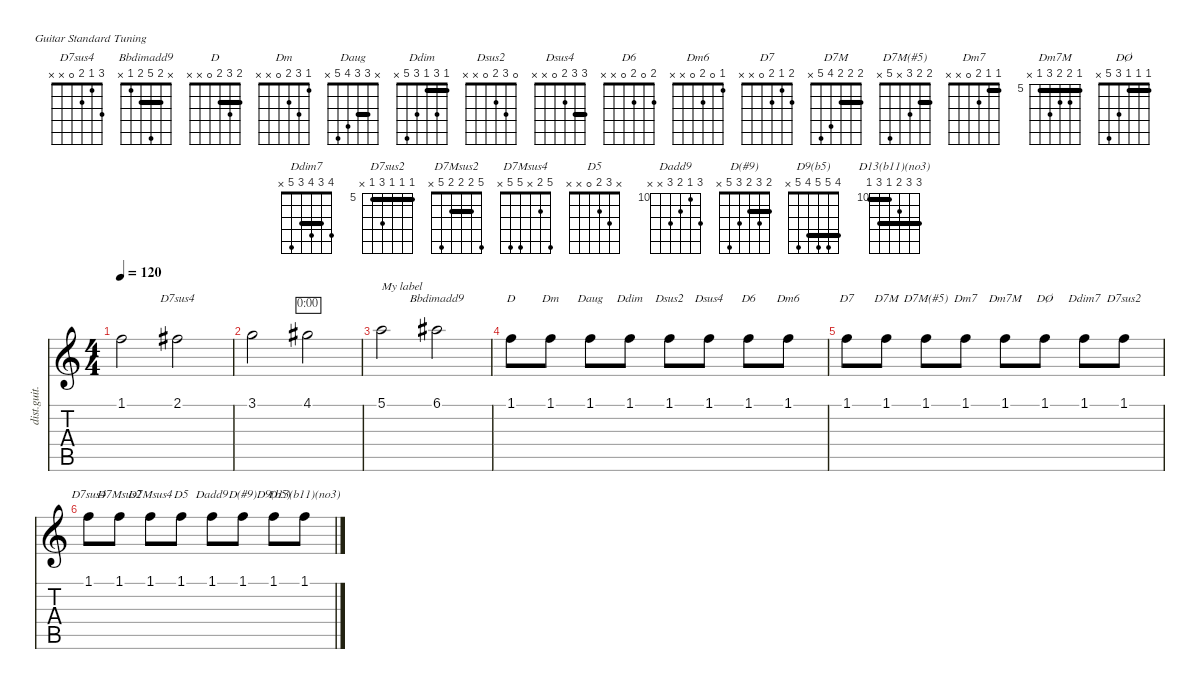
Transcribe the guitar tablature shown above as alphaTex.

\defaultSystemsLayout 4
\hideDynamics
\bracketExtendMode nobrackets
\otherSystemsTrackNameOrientation horizontal
\track ("Distortion Guitar" "dist.guit.") {instrument distortionguitar}
\staff {score tabs}
\tuning (E4 B3 G3 D3 A2 E2)
\chord ("D7sus4" 3 1 2 x 5 x)
\chord ("Bbdimadd9" x 2 5 2 1 x) {barre 2}
\chord ("D" 2 3 2 0 x x) {showfingering false barre 2}
\chord ("Dm" 1 3 2 0 x x) {showfingering false}
\chord ("Daug" x 3 3 4 5 x) {showfingering false barre 3}
\chord ("Ddim" 1 3 1 3 5 x) {showfingering false barre 1}
\chord ("Dsus2" 0 3 2 0 x x) {showfingering false}
\chord ("Dsus4" 3 3 2 0 x x) {showfingering false barre 3}
\chord ("D6" 2 0 2 0 x x) {showfingering false}
\chord ("Dm6" 1 0 2 0 x x) {showfingering false}
\chord ("D7" 2 1 2 0 x x) {showfingering false}
\chord ("D7M" 2 2 2 4 5 x) {showfingering false barre (2 2)}
\chord ("D7M(#5)" 2 2 3 x 5 x) {showfingering false barre 2}
\chord ("Dm7" 1 1 2 0 x x) {showfingering false barre 1}
\chord ("Dm7M" 5 6 6 7 5 x) {firstfret 5 showfingering false barre 5}
\chord ("DØ" 1 1 1 3 5 x) {showfingering false barre (1 1)}
\chord ("Ddim7" 4 3 4 3 5 x) {showfingering false barre 3}
\chord ("D7sus2" 5 5 5 7 5 x) {firstfret 5 showfingering false barre (5 5 5)}
\chord ("D7sus4" 3 1 2 0 x x) {showfingering false}
\chord ("D7Msus2" 5 2 2 2 5 x) {showfingering false barre (2 2)}
\chord ("D7Msus4" 5 2 x 5 5 x) {showfingering false}
\chord ("D5" x 3 2 0 x x) {showfingering false}
\chord ("Dadd9" 12 10 11 12 x x) {firstfret 10 showfingering false}
\chord ("D(#9)" 2 3 2 3 5 x) {showfingering false barre 2}
\chord ("D9(b5)" 4 5 5 4 5 x) {showfingering false barre 4}
\chord ("D13(b11)(no3)" 12 12 11 10 12 10) {firstfret 10 showfingering false barre (10 12)}
\ts (4 4)
\tempo 120
\clef g2
\ks c
1.1.2{dy mf instrument distortionguitar beam Down} 2.1{acc #}.2{ch "D7sus4" beam Down} |
3.1.2{beam Down} 4.1{acc #}.2{beam Down timer} |
5.1.2{txt "My label" beam Down} 6.1{acc #}.2{ch "Bbdimadd9" beam Down} |
1.1.8{ch "D" beam Down} 1.1.8{ch "Dm" beam Down} 1.1.8{ch "Daug" beam Down} 1.1.8{ch "Ddim" beam Down} 1.1.8{ch "Dsus2" beam Down} 1.1.8{ch "Dsus4" beam Down} 1.1.8{ch "D6" beam Down} 1.1.8{ch "Dm6" beam Down} |
1.1.8{ch "D7" beam Down} 1.1.8{ch "D7M" beam Down} 1.1.8{ch "D7M(#5)" beam Down} 1.1.8{ch "Dm7" beam Down} 1.1.8{ch "Dm7M" beam Down} 1.1.8{ch "DØ" beam Down} 1.1.8{ch "Ddim7" beam Down} 1.1.8{ch "D7sus2" beam Down} |
1.1.8{ch "D7sus4" beam Down} 1.1.8{ch "D7Msus2" beam Down} 1.1.8{ch "D7Msus4" beam Down} 1.1.8{ch "D5" beam Down} 1.1.8{ch "Dadd9" beam Down} 1.1.8{ch "D(#9)" beam Down} 1.1.8{ch "D9(b5)" beam Down} 1.1.8{ch "D13(b11)(no3)" beam Down}
